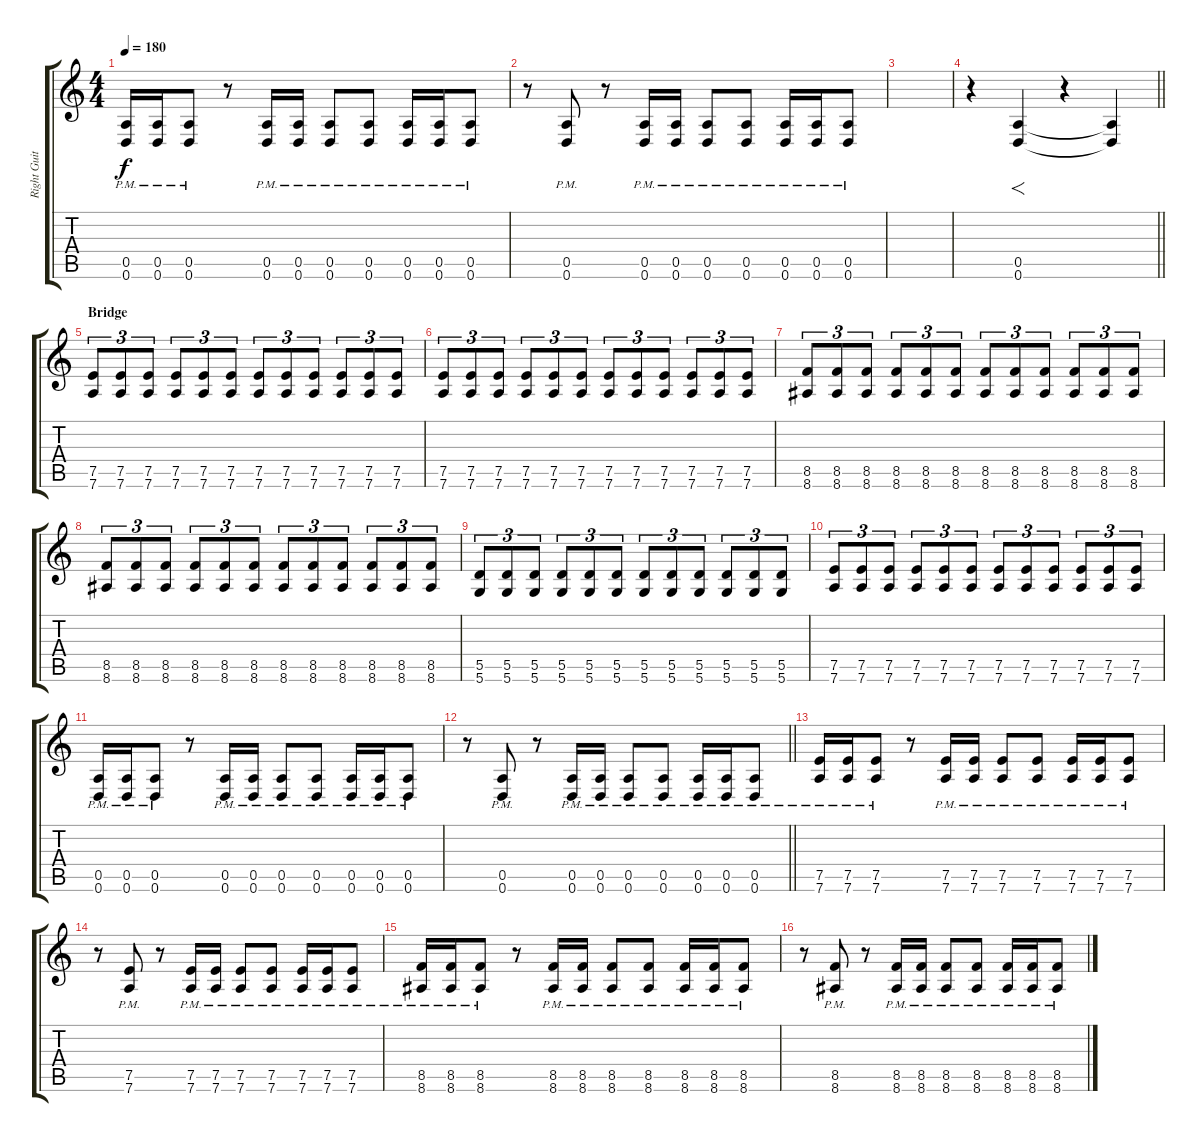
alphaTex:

\track ("Right Guitar" "Right Guit") {instrument distortionguitar}
\staff {score tabs}
\tuning (E4 B3 G3 D3 A2 D2) {hide}
\ts (4 4)
\tempo 180
\clef g2
\ks c
(0.5{pm} 0.6{pm}).16{dy f} (0.5{pm} 0.6{pm}).16 (0.5{pm} 0.6{pm}).8 r.8 (0.5{pm} 0.6{pm}).16 (0.5{pm} 0.6{pm}).16 (0.5{pm} 0.6{pm}).8 (0.5{pm} 0.6{pm}).8 (0.5{pm} 0.6{pm}).16 (0.5{pm} 0.6{pm}).16 (0.5{pm} 0.6{pm}).8 |
r.8 (0.5{pm} 0.6{pm}).8 r.8 (0.5{pm} 0.6{pm}).16 (0.5{pm} 0.6{pm}).16 (0.5{pm} 0.6{pm}).8 (0.5{pm} 0.6{pm}).8 (0.5{pm} 0.6{pm}).16 (0.5{pm} 0.6{pm}).16 (0.5{pm} 0.6{pm}).8 |
|
\barLineRight lightlight
r.4 (0.5 0.6).4{f volume 14} r.4 (0.5{t} 0.6{t}).4 |
\section ("" "Bridge")
(7.5 7.6).8{tu (3 2)} (7.5 7.6).8{tu (3 2)} (7.5 7.6).8{tu (3 2)} (7.5 7.6).8{tu (3 2)} (7.5 7.6).8{tu (3 2)} (7.5 7.6).8{tu (3 2)} (7.5 7.6).8{tu (3 2)} (7.5 7.6).8{tu (3 2)} (7.5 7.6).8{tu (3 2)} (7.5 7.6).8{tu (3 2)} (7.5 7.6).8{tu (3 2)} (7.5 7.6).8{tu (3 2)} |
(7.5 7.6).8{tu (3 2)} (7.5 7.6).8{tu (3 2)} (7.5 7.6).8{tu (3 2)} (7.5 7.6).8{tu (3 2)} (7.5 7.6).8{tu (3 2)} (7.5 7.6).8{tu (3 2)} (7.5 7.6).8{tu (3 2)} (7.5 7.6).8{tu (3 2)} (7.5 7.6).8{tu (3 2)} (7.5 7.6).8{tu (3 2)} (7.5 7.6).8{tu (3 2)} (7.5 7.6).8{tu (3 2)} |
(8.5 8.6).8{tu (3 2)} (8.5 8.6).8{tu (3 2)} (8.5 8.6).8{tu (3 2)} (8.5 8.6).8{tu (3 2)} (8.5 8.6).8{tu (3 2)} (8.5 8.6).8{tu (3 2)} (8.5 8.6).8{tu (3 2)} (8.5 8.6).8{tu (3 2)} (8.5 8.6).8{tu (3 2)} (8.5 8.6).8{tu (3 2)} (8.5 8.6).8{tu (3 2)} (8.5 8.6).8{tu (3 2)} |
(8.5 8.6).8{tu (3 2)} (8.5 8.6).8{tu (3 2)} (8.5 8.6).8{tu (3 2)} (8.5 8.6).8{tu (3 2)} (8.5 8.6).8{tu (3 2)} (8.5 8.6).8{tu (3 2)} (8.5 8.6).8{tu (3 2)} (8.5 8.6).8{tu (3 2)} (8.5 8.6).8{tu (3 2)} (8.5 8.6).8{tu (3 2)} (8.5 8.6).8{tu (3 2)} (8.5 8.6).8{tu (3 2)} |
(5.5 5.6).8{tu (3 2)} (5.5 5.6).8{tu (3 2)} (5.5 5.6).8{tu (3 2)} (5.5 5.6).8{tu (3 2)} (5.5 5.6).8{tu (3 2)} (5.5 5.6).8{tu (3 2)} (5.5 5.6).8{tu (3 2)} (5.5 5.6).8{tu (3 2)} (5.5 5.6).8{tu (3 2)} (5.5 5.6).8{tu (3 2)} (5.5 5.6).8{tu (3 2)} (5.5 5.6).8{tu (3 2)} |
(7.5 7.6).8{tu (3 2)} (7.5 7.6).8{tu (3 2)} (7.5 7.6).8{tu (3 2)} (7.5 7.6).8{tu (3 2)} (7.5 7.6).8{tu (3 2)} (7.5 7.6).8{tu (3 2)} (7.5 7.6).8{tu (3 2)} (7.5 7.6).8{tu (3 2)} (7.5 7.6).8{tu (3 2)} (7.5 7.6).8{tu (3 2)} (7.5 7.6).8{tu (3 2)} (7.5 7.6).8{tu (3 2)} |
(0.5{pm} 0.6{pm}).16{volume 16} (0.5{pm} 0.6{pm}).16 (0.5{pm} 0.6{pm}).8 r.8 (0.5{pm} 0.6{pm}).16 (0.5{pm} 0.6{pm}).16 (0.5{pm} 0.6{pm}).8 (0.5{pm} 0.6{pm}).8 (0.5{pm} 0.6{pm}).16 (0.5{pm} 0.6{pm}).16 (0.5{pm} 0.6{pm}).8 |
\barLineRight lightlight
r.8 (0.5{pm} 0.6{pm}).8 r.8 (0.5{pm} 0.6{pm}).16 (0.5{pm} 0.6{pm}).16 (0.5{pm} 0.6{pm}).8 (0.5{pm} 0.6{pm}).8 (0.5{pm} 0.6{pm}).16 (0.5{pm} 0.6{pm}).16 (0.5{pm} 0.6{pm}).8 |
(7.5{pm} 7.6{pm}).16 (7.5{pm} 7.6{pm}).16 (7.5{pm} 7.6{pm}).8 r.8 (7.5{pm} 7.6{pm}).16 (7.5{pm} 7.6{pm}).16 (7.5{pm} 7.6{pm}).8 (7.5{pm} 7.6{pm}).8 (7.5{pm} 7.6{pm}).16 (7.5{pm} 7.6{pm}).16 (7.5{pm} 7.6{pm}).8 |
r.8 (7.5{pm} 7.6{pm}).8 r.8 (7.5{pm} 7.6{pm}).16 (7.5{pm} 7.6{pm}).16 (7.5{pm} 7.6{pm}).8 (7.5{pm} 7.6{pm}).8 (7.5{pm} 7.6{pm}).16 (7.5{pm} 7.6{pm}).16 (7.5{pm} 7.6{pm}).8 |
(8.5{pm} 8.6{pm}).16 (8.5{pm} 8.6{pm}).16 (8.5{pm} 8.6{pm}).8 r.8 (8.5{pm} 8.6{pm}).16 (8.5{pm} 8.6{pm}).16 (8.5{pm} 8.6{pm}).8 (8.5{pm} 8.6{pm}).8 (8.5{pm} 8.6{pm}).16 (8.5{pm} 8.6{pm}).16 (8.5{pm} 8.6{pm}).8 |
r.8 (8.5{pm} 8.6{pm}).8 r.8 (8.5{pm} 8.6{pm}).16 (8.5{pm} 8.6{pm}).16 (8.5{pm} 8.6{pm}).8 (8.5{pm} 8.6{pm}).8 (8.5{pm} 8.6{pm}).16 (8.5{pm} 8.6{pm}).16 (8.5{pm} 8.6{pm}).8
